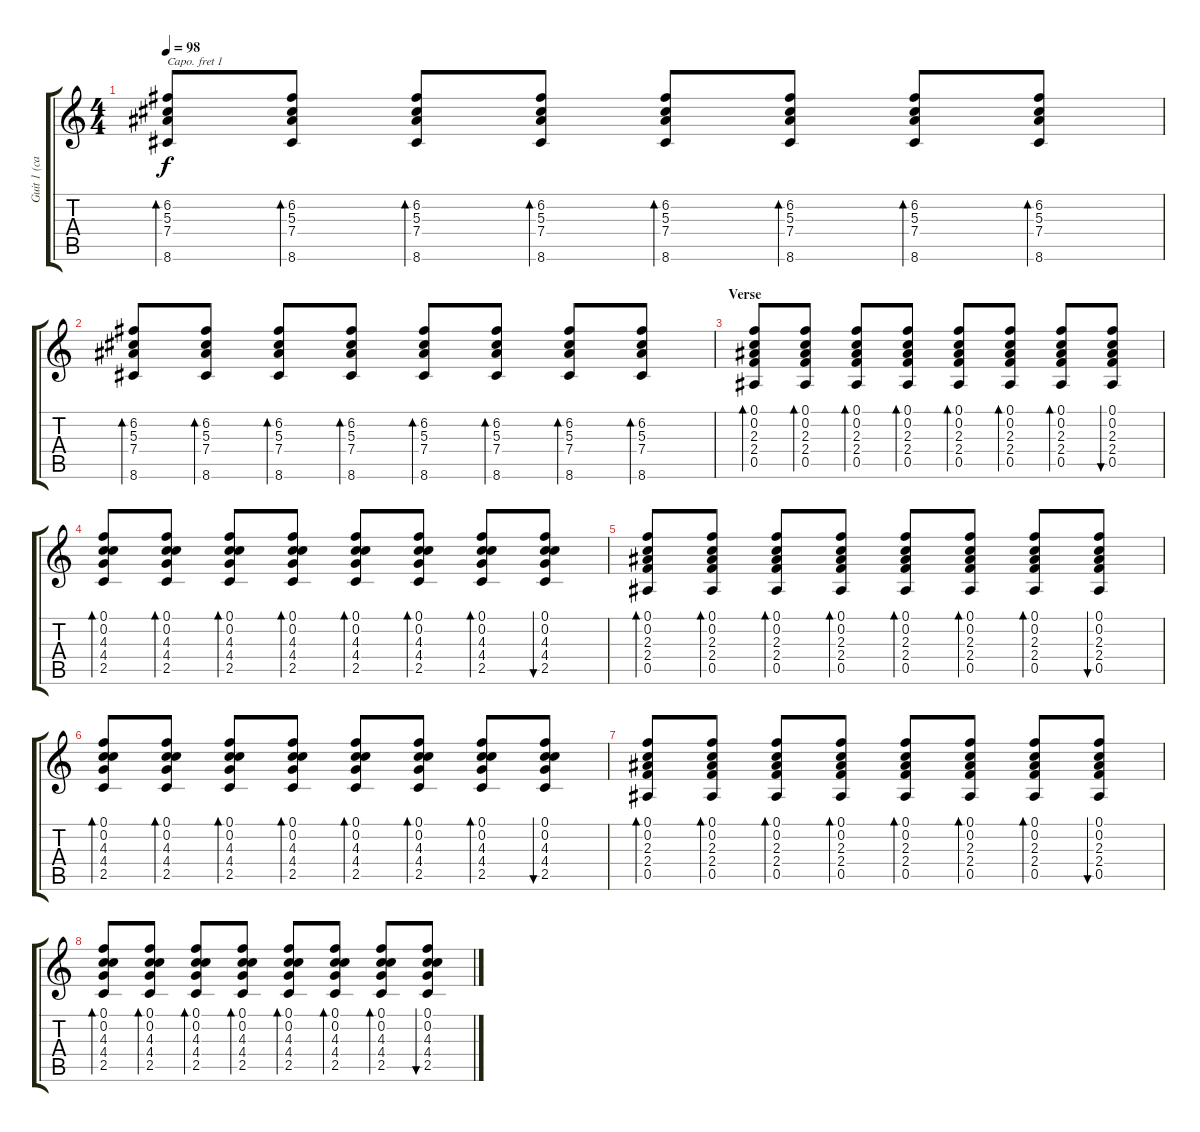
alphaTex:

\track ("Guit 1 (capo 1st fret)" "Guit 1 (ca") {instrument electricguitarjazz}
\staff {score tabs}
\capo 1
\tuning (E4 B3 G3 D3 A2 E2) {hide}
\ts (4 4)
\tempo 98
\clef g2
\ks c
(6.2 5.3 7.4 8.6).8{bd 60 dy f} (6.2 5.3 7.4 8.6).8{bd 60} (6.2 5.3 7.4 8.6).8{bd 60} (6.2 5.3 7.4 8.6).8{bd 60} (6.2 5.3 7.4 8.6).8{bd 60} (6.2 5.3 7.4 8.6).8{bd 60} (6.2 5.3 7.4 8.6).8{bd 60} (6.2 5.3 7.4 8.6).8{bd 60} |
(6.2 5.3 7.4 8.6).8{bd 60} (6.2 5.3 7.4 8.6).8{bd 60} (6.2 5.3 7.4 8.6).8{bd 60} (6.2 5.3 7.4 8.6).8{bd 60} (6.2 5.3 7.4 8.6).8{bd 60} (6.2 5.3 7.4 8.6).8{bd 60} (6.2 5.3 7.4 8.6).8{bd 60} (6.2 5.3 7.4 8.6).8{bd 60} |
\section ("" "Verse")
(0.1 0.2 2.3 2.4 0.5).8{bd 60} (0.1 0.2 2.3 2.4 0.5).8{bd 60} (0.1 0.2 2.3 2.4 0.5).8{bd 60} (0.1 0.2 2.3 2.4 0.5).8{bd 60} (0.1 0.2 2.3 2.4 0.5).8{bd 60} (0.1 0.2 2.3 2.4 0.5).8{bd 60} (0.1 0.2 2.3 2.4 0.5).8{bd 60} (0.1 0.2 2.3 2.4 0.5).8{bu 60} |
(0.1 0.2 4.3 4.4 2.5).8{bd 60} (0.1 0.2 4.3 4.4 2.5).8{bd 60} (0.1 0.2 4.3 4.4 2.5).8{bd 60} (0.1 0.2 4.3 4.4 2.5).8{bd 60} (0.1 0.2 4.3 4.4 2.5).8{bd 60} (0.1 0.2 4.3 4.4 2.5).8{bd 60} (0.1 0.2 4.3 4.4 2.5).8{bd 60} (0.1 0.2 4.3 4.4 2.5).8{bu 60} |
(0.1 0.2 2.3 2.4 0.5).8{bd 60} (0.1 0.2 2.3 2.4 0.5).8{bd 60} (0.1 0.2 2.3 2.4 0.5).8{bd 60} (0.1 0.2 2.3 2.4 0.5).8{bd 60} (0.1 0.2 2.3 2.4 0.5).8{bd 60} (0.1 0.2 2.3 2.4 0.5).8{bd 60} (0.1 0.2 2.3 2.4 0.5).8{bd 60} (0.1 0.2 2.3 2.4 0.5).8{bu 60} |
(0.1 0.2 4.3 4.4 2.5).8{bd 60} (0.1 0.2 4.3 4.4 2.5).8{bd 60} (0.1 0.2 4.3 4.4 2.5).8{bd 60} (0.1 0.2 4.3 4.4 2.5).8{bd 60} (0.1 0.2 4.3 4.4 2.5).8{bd 60} (0.1 0.2 4.3 4.4 2.5).8{bd 60} (0.1 0.2 4.3 4.4 2.5).8{bd 60} (0.1 0.2 4.3 4.4 2.5).8{bu 60} |
(0.1 0.2 2.3 2.4 0.5).8{bd 60} (0.1 0.2 2.3 2.4 0.5).8{bd 60} (0.1 0.2 2.3 2.4 0.5).8{bd 60} (0.1 0.2 2.3 2.4 0.5).8{bd 60} (0.1 0.2 2.3 2.4 0.5).8{bd 60} (0.1 0.2 2.3 2.4 0.5).8{bd 60} (0.1 0.2 2.3 2.4 0.5).8{bd 60} (0.1 0.2 2.3 2.4 0.5).8{bu 60} |
(0.1 0.2 4.3 4.4 2.5).8{bd 60} (0.1 0.2 4.3 4.4 2.5).8{bd 60} (0.1 0.2 4.3 4.4 2.5).8{bd 60} (0.1 0.2 4.3 4.4 2.5).8{bd 60} (0.1 0.2 4.3 4.4 2.5).8{bd 60} (0.1 0.2 4.3 4.4 2.5).8{bd 60} (0.1 0.2 4.3 4.4 2.5).8{bd 60} (0.1 0.2 4.3 4.4 2.5).8{bu 60}
